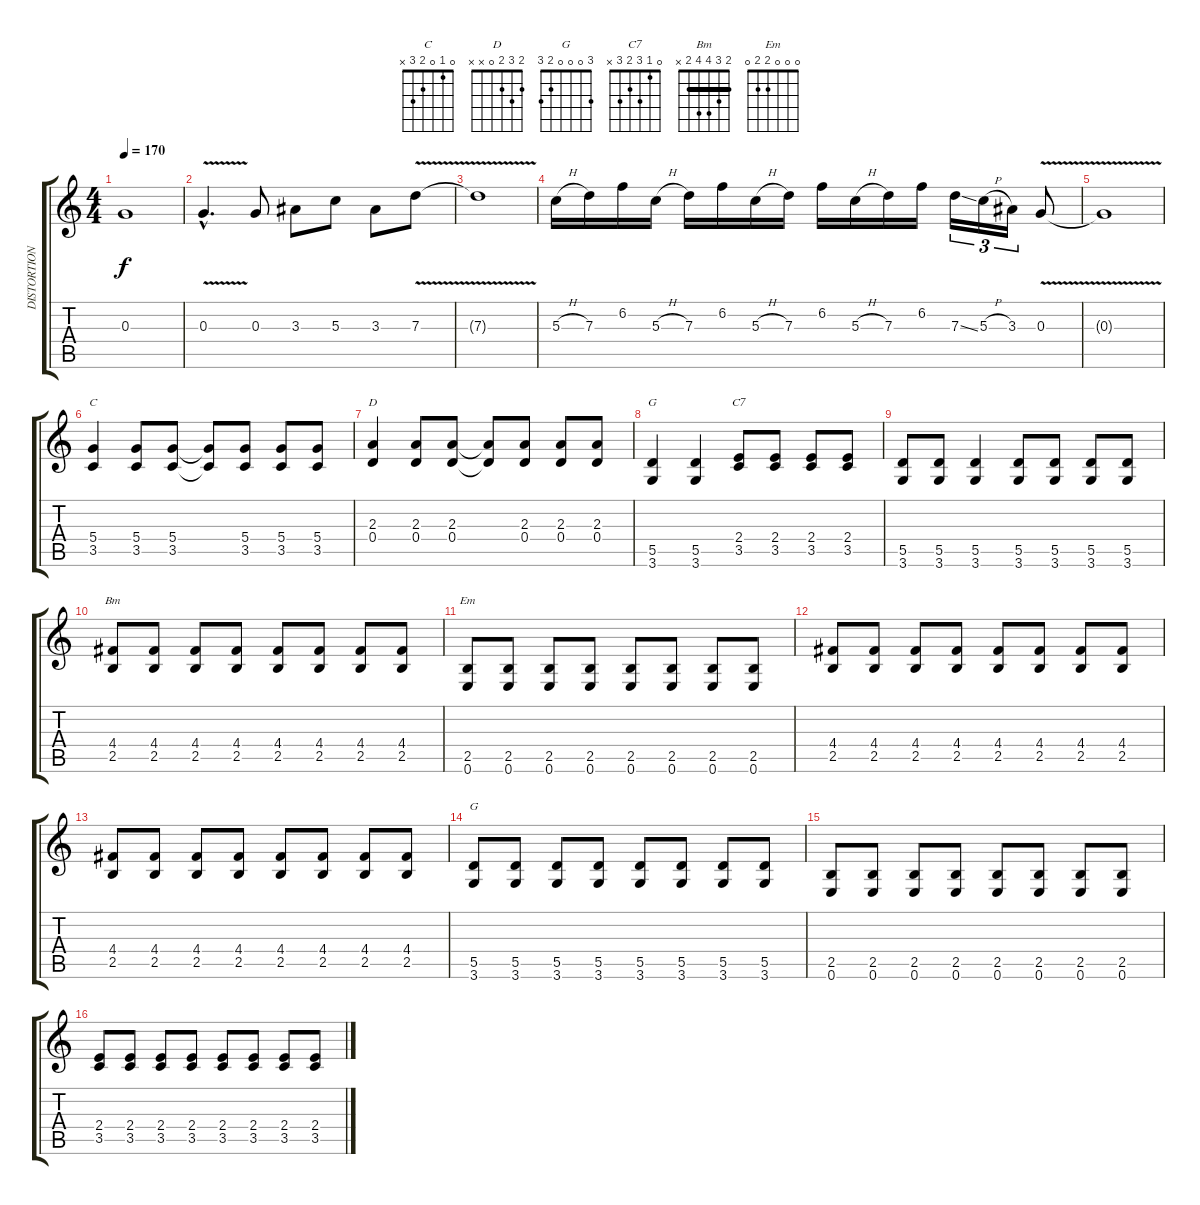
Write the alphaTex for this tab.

\track ("DISTORTION" "DISTORTION") {instrument distortionguitar}
\staff {score tabs}
\tuning (E4 B3 G3 D3 A2 E2) {hide}
\chord ("C" 0 1 0 2 3 x)
\chord ("D" 2 3 2 0 x x)
\chord ("G" 3 3 0 0 2 3) {barre 3}
\chord ("C7" 0 1 3 2 3 x)
\chord ("Bm" 2 3 4 4 2 x) {barre 2}
\chord ("Em" 0 0 0 2 2 0)
\chord ("G" 3 0 0 0 2 3)
\ts (4 4)
\tempo 170
\clef g2
\ks c
0.3{t}.1{dy f} |
0.3{v hac}.4{d} 0.3.8 3.3.8 5.3.8 3.3.8 7.3{v}.8 |
7.3{t}.1 |
5.3{h}.16 7.3.16 6.2.16 5.3{h}.16 7.3.16 6.2.16 5.3{h}.16 7.3.16 6.2.16 5.3{h}.16 7.3.16 6.2.16 7.3{ss}.16{tu (3 2)} 5.3{h}.16{tu (3 2)} 3.3.16{tu (3 2)} 0.3{v}.8 |
0.3{t}.1 |
(5.4 3.5).4{ch "C"} (5.4 3.5).8 (5.4 3.5).8 (5.4{t} 3.5{t}).8 (5.4 3.5).8 (5.4 3.5).8 (5.4 3.5).8 |
(2.3 0.4).4{ch "D"} (2.3 0.4).8 (2.3 0.4).8 (2.3{t} 0.4{t}).8 (2.3 0.4).8 (2.3 0.4).8 (2.3 0.4).8 |
(5.5 3.6).4{ch "G"} (5.5 3.6).4 (2.4 3.5).8{ch "C7"} (2.4 3.5).8 (2.4 3.5).8 (2.4 3.5).8 |
(5.5 3.6).8 (5.5 3.6).8 (5.5 3.6).4 (5.5 3.6).8 (5.5 3.6).8 (5.5 3.6).8 (5.5 3.6).8 |
(4.4 2.5).8{ch "Bm"} (4.4 2.5).8 (4.4 2.5).8 (4.4 2.5).8 (4.4 2.5).8 (4.4 2.5).8 (4.4 2.5).8 (4.4 2.5).8 |
(2.5 0.6).8{ch "Em"} (2.5 0.6).8 (2.5 0.6).8 (2.5 0.6).8 (2.5 0.6).8 (2.5 0.6).8 (2.5 0.6).8 (2.5 0.6).8 |
(4.4 2.5).8 (4.4 2.5).8 (4.4 2.5).8 (4.4 2.5).8 (4.4 2.5).8 (4.4 2.5).8 (4.4 2.5).8 (4.4 2.5).8 |
(4.4 2.5).8 (4.4 2.5).8 (4.4 2.5).8 (4.4 2.5).8 (4.4 2.5).8 (4.4 2.5).8 (4.4 2.5).8 (4.4 2.5).8 |
(5.5 3.6).8{ch "G"} (5.5 3.6).8 (5.5 3.6).8 (5.5 3.6).8 (5.5 3.6).8 (5.5 3.6).8 (5.5 3.6).8 (5.5 3.6).8 |
(2.5 0.6).8 (2.5 0.6).8 (2.5 0.6).8 (2.5 0.6).8 (2.5 0.6).8 (2.5 0.6).8 (2.5 0.6).8 (2.5 0.6).8 |
(2.4 3.5).8 (2.4 3.5).8 (2.4 3.5).8 (2.4 3.5).8 (2.4 3.5).8 (2.4 3.5).8 (2.4 3.5).8 (2.4 3.5).8
